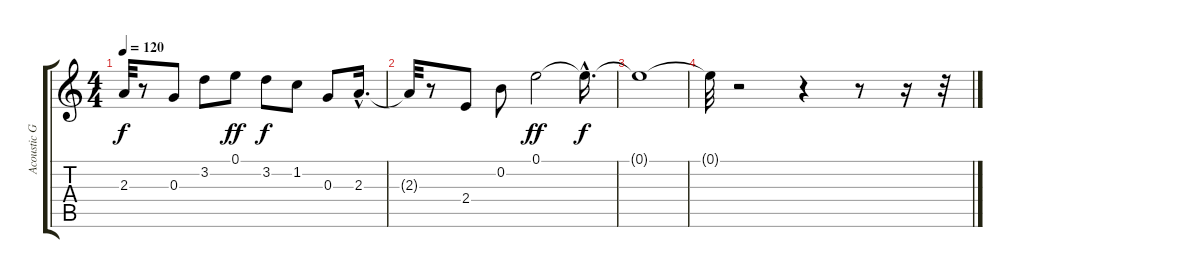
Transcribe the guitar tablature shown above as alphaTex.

\track ("Acoustic Guitar II" "Acoustic G") {instrument acousticguitarsteel}
\staff {score tabs}
\tuning (E4 B3 G3 D3 A2 E2) {hide}
\ts (4 4)
\tempo 120
\clef g2
\ks c
2.3{t}.32{dy f} r.8 0.3.8 3.2.8 0.1.8{dy ff} 3.2.8{dy f} 1.2.8 0.3.8 2.3{hac}.16{d} |
2.3{t}.32 r.8 2.4.8 0.2.8 0.1.2{dy ff} 0.1{hac t}.16{d dy f} |
0.1{t}.1 |
0.1{t}.32 r.2 r.4 r.8 r.16 r.32
